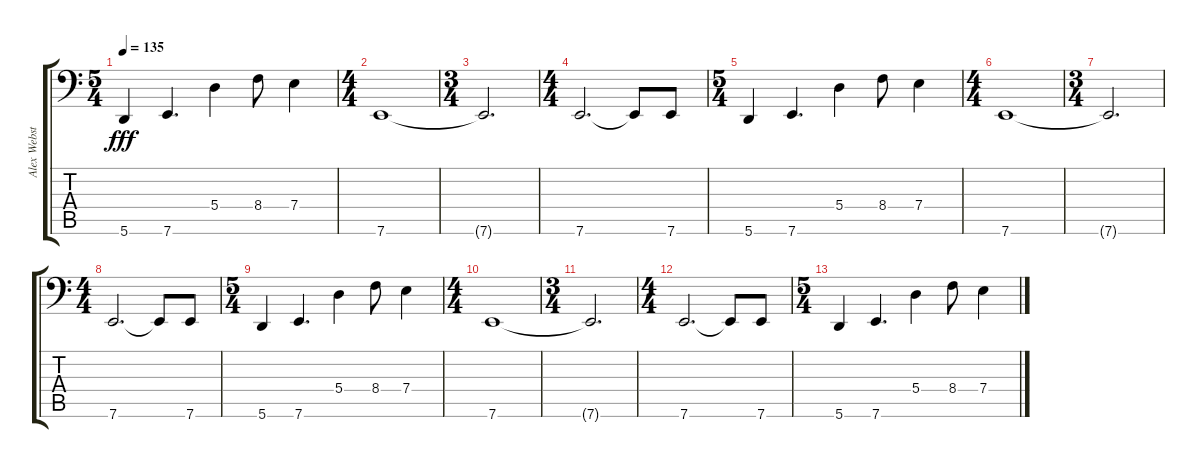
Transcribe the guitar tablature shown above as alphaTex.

\track ("Alex Webster" "Alex Webst") {instrument fretlessbass}
\staff {score tabs}
\tuning (C3 G2 D2 A1 E1 A0) {hide}
\ts (5 4)
\tempo 135
\clef f4
\ks c
5.6.4{dy fff} 7.6.4{d} 5.4.4 8.4.8 7.4.4 |
\ts (4 4)
7.6.1{instrument electricbassfinger} |
\ts (3 4)
7.6{t}.2{d} |
\ts (4 4)
7.6.2{d} 7.6{t}.8 7.6.8 |
\ts (5 4)
5.6.4 7.6.4{d} 5.4.4 8.4.8 7.4.4 |
\ts (4 4)
7.6.1{instrument electricbassfinger} |
\ts (3 4)
7.6{t}.2{d} |
\ts (4 4)
7.6.2{d} 7.6{t}.8 7.6.8 |
\ts (5 4)
5.6.4{instrument fretlessbass} 7.6.4{d} 5.4.4 8.4.8 7.4.4 |
\ts (4 4)
7.6.1{instrument electricbassfinger} |
\ts (3 4)
7.6{t}.2{d} |
\ts (4 4)
7.6.2{d} 7.6{t}.8 7.6.8 |
\ts (5 4)
5.6.4{instrument fretlessbass} 7.6.4{d} 5.4.4 8.4.8 7.4.4
